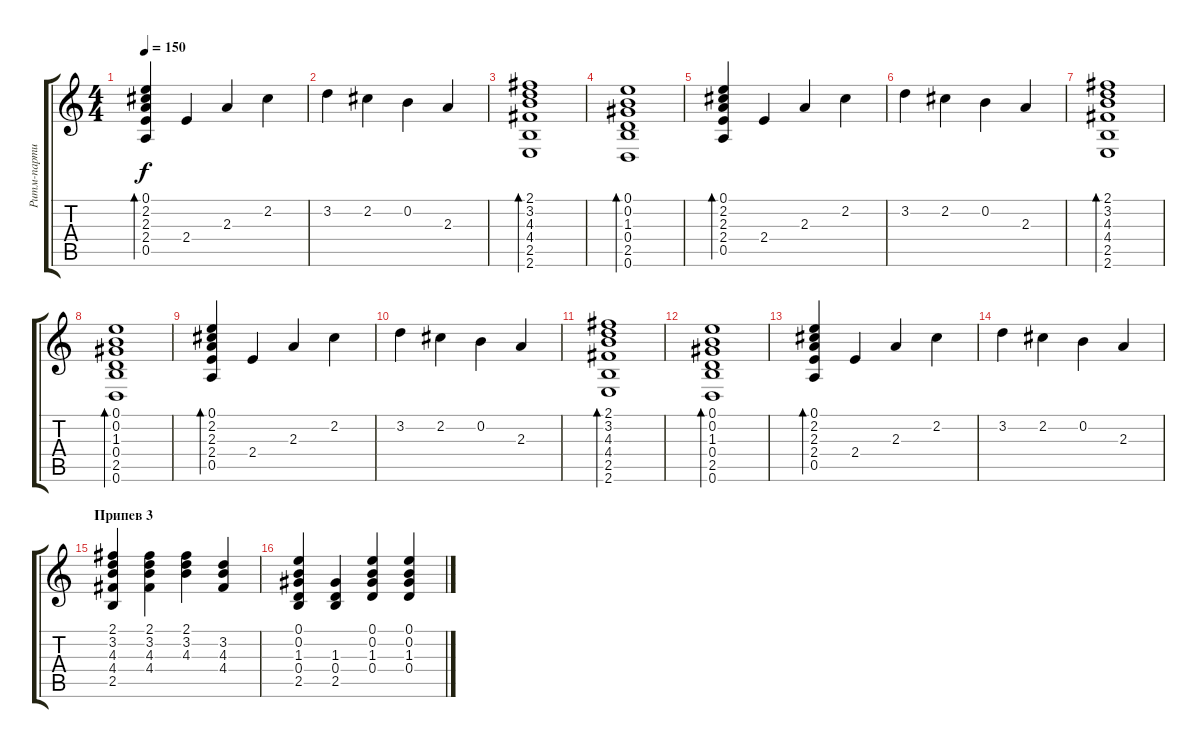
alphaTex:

\track ("Ритм-партия" "Ритм-парти") {instrument acousticguitarsteel}
\staff {score tabs}
\tuning (E4 B3 G3 D3 A2 D2) {hide}
\ts (4 4)
\tempo 150
\clef g2
\ks c
(0.1 2.2 2.3 2.4 0.5).4{bd 60 dy f} 2.4.4 2.3.4 2.2.4 |
3.2.4 2.2.4 0.2.4 2.3.4 |
(2.1 3.2 4.3 4.4 2.5 2.6).1{bd 60} |
(0.1 0.2 1.3 0.4 2.5 0.6).1{bd 60} |
(0.1 2.2 2.3 2.4 0.5).4{bd 60} 2.4.4 2.3.4 2.2.4 |
3.2.4 2.2.4 0.2.4 2.3.4 |
(2.1 3.2 4.3 4.4 2.5 2.6).1{bd 60} |
(0.1 0.2 1.3 0.4 2.5 0.6).1{bd 60} |
(0.1 2.2 2.3 2.4 0.5).4{bd 60} 2.4.4 2.3.4 2.2.4 |
3.2.4 2.2.4 0.2.4 2.3.4 |
(2.1 3.2 4.3 4.4 2.5 2.6).1{bd 60} |
(0.1 0.2 1.3 0.4 2.5 0.6).1{bd 60} |
(0.1 2.2 2.3 2.4 0.5).4{bd 60} 2.4.4 2.3.4 2.2.4 |
3.2.4 2.2.4 0.2.4 2.3.4 |
\section ("" "Припев 3")
(2.1 3.2 4.3 4.4 2.5).4 (2.1 3.2 4.3 4.4).4 (2.1 3.2 4.3).4 (3.2 4.3 4.4).4 |
(0.1 0.2 1.3 0.4 2.5).4 (1.3 0.4 2.5).4 (0.1 0.2 1.3 0.4).4 (0.1 0.2 1.3 0.4).4
